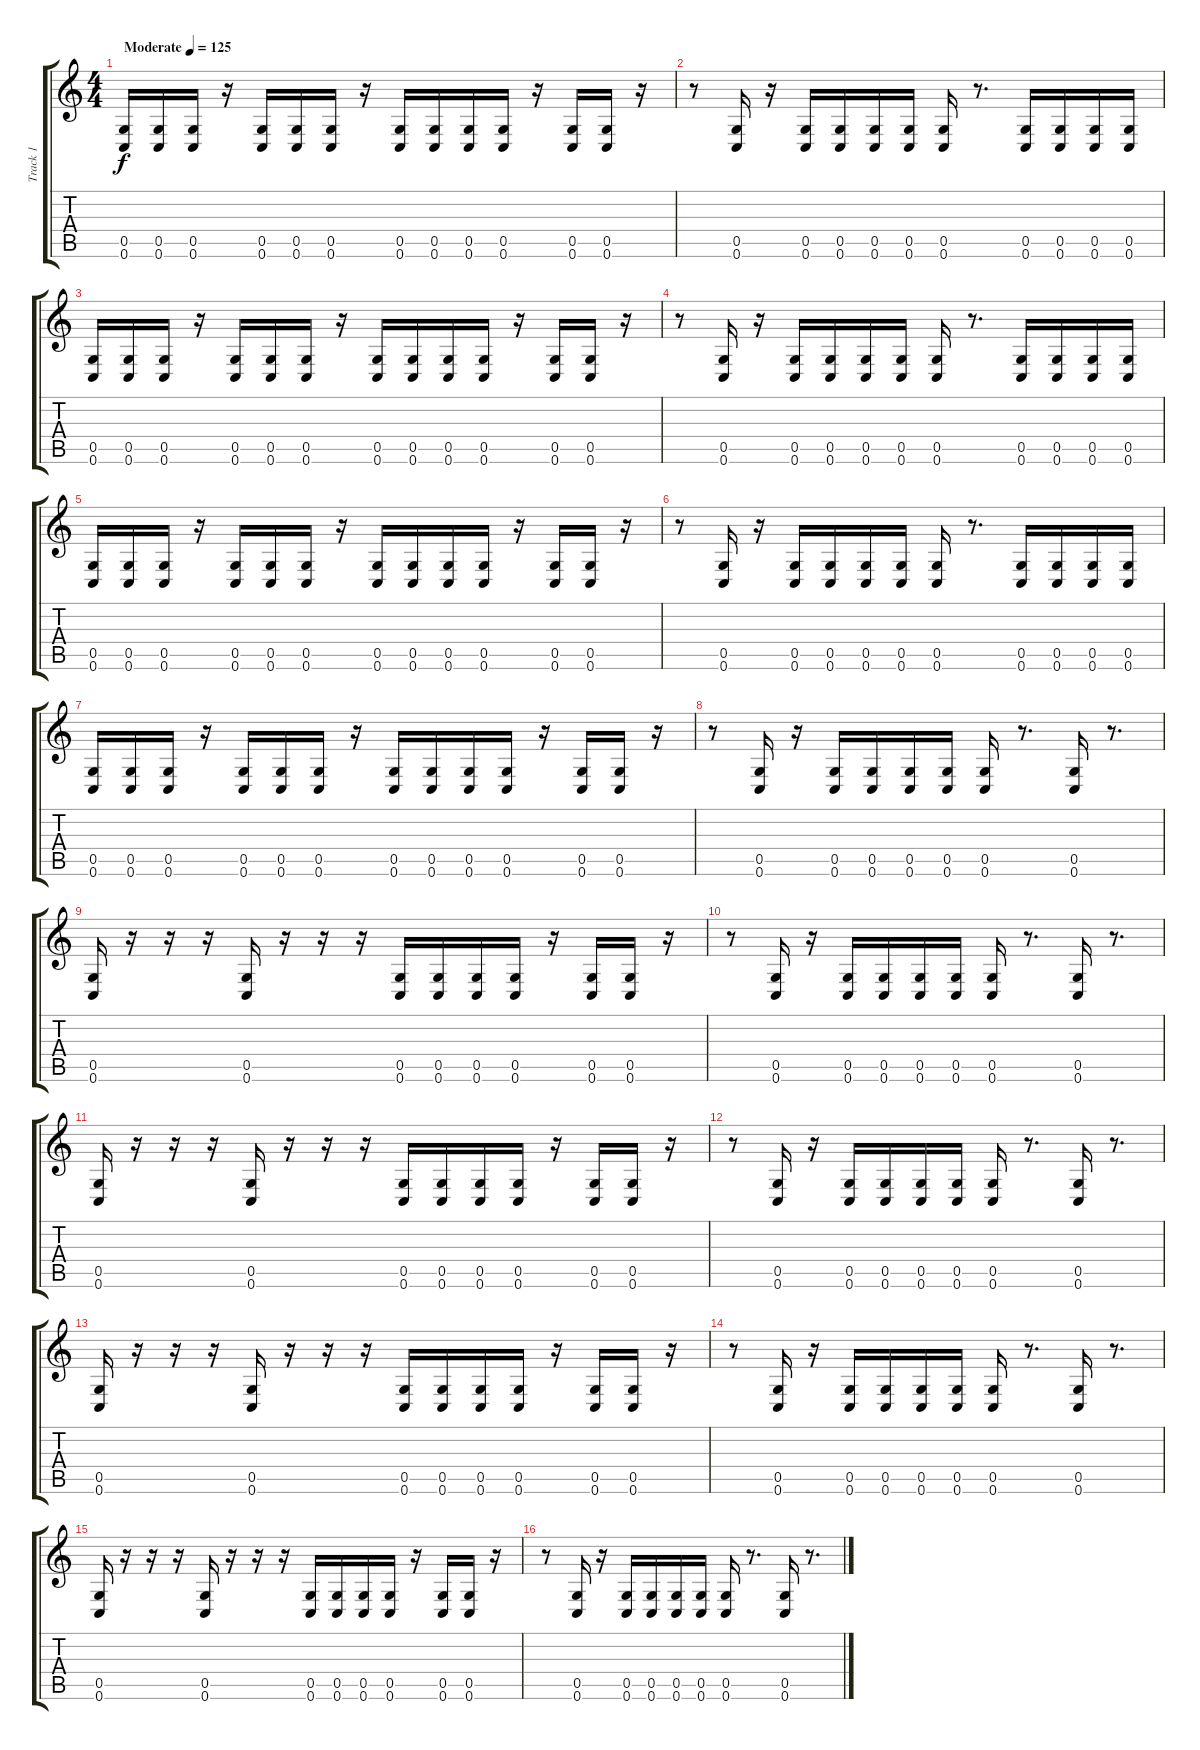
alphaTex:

\track ("Track 1" "Track 1") {instrument distortionguitar}
\staff {score tabs}
\tuning (D4 A3 F3 C3 G2 C2) {hide}
\ts (4 4)
\tempo (125 "Moderate")
\clef g2
\ks c
(0.5 0.6).16{dy f instrument distortionguitar} (0.5 0.6).16 (0.5 0.6).16 r.16 (0.5 0.6).16 (0.5 0.6).16 (0.5 0.6).16 r.16 (0.5 0.6).16 (0.5 0.6).16 (0.5 0.6).16 (0.5 0.6).16 r.16 (0.5 0.6).16 (0.5 0.6).16 r.16 |
r.8 (0.5 0.6).16 r.16 (0.5 0.6).16 (0.5 0.6).16 (0.5 0.6).16 (0.5 0.6).16 (0.5 0.6).16 r.8{d} (0.5 0.6).16 (0.5 0.6).16 (0.5 0.6).16 (0.5 0.6).16 |
(0.5 0.6).16 (0.5 0.6).16 (0.5 0.6).16 r.16 (0.5 0.6).16 (0.5 0.6).16 (0.5 0.6).16 r.16 (0.5 0.6).16 (0.5 0.6).16 (0.5 0.6).16 (0.5 0.6).16 r.16 (0.5 0.6).16 (0.5 0.6).16 r.16 |
r.8 (0.5 0.6).16 r.16 (0.5 0.6).16 (0.5 0.6).16 (0.5 0.6).16 (0.5 0.6).16 (0.5 0.6).16 r.8{d} (0.5 0.6).16 (0.5 0.6).16 (0.5 0.6).16 (0.5 0.6).16 |
(0.5 0.6).16 (0.5 0.6).16 (0.5 0.6).16 r.16 (0.5 0.6).16 (0.5 0.6).16 (0.5 0.6).16 r.16 (0.5 0.6).16 (0.5 0.6).16 (0.5 0.6).16 (0.5 0.6).16 r.16 (0.5 0.6).16 (0.5 0.6).16 r.16 |
r.8 (0.5 0.6).16 r.16 (0.5 0.6).16 (0.5 0.6).16 (0.5 0.6).16 (0.5 0.6).16 (0.5 0.6).16 r.8{d} (0.5 0.6).16 (0.5 0.6).16 (0.5 0.6).16 (0.5 0.6).16 |
(0.5 0.6).16 (0.5 0.6).16 (0.5 0.6).16 r.16 (0.5 0.6).16 (0.5 0.6).16 (0.5 0.6).16 r.16 (0.5 0.6).16 (0.5 0.6).16 (0.5 0.6).16 (0.5 0.6).16 r.16 (0.5 0.6).16 (0.5 0.6).16 r.16 |
r.8 (0.5 0.6).16 r.16 (0.5 0.6).16 (0.5 0.6).16 (0.5 0.6).16 (0.5 0.6).16 (0.5 0.6).16 r.8{d} (0.5 0.6).16 r.8{d} |
(0.5 0.6).16 r.16 r.16 r.16 (0.5 0.6).16 r.16 r.16 r.16 (0.5 0.6).16 (0.5 0.6).16 (0.5 0.6).16 (0.5 0.6).16 r.16 (0.5 0.6).16 (0.5 0.6).16 r.16 |
r.8 (0.5 0.6).16 r.16 (0.5 0.6).16 (0.5 0.6).16 (0.5 0.6).16 (0.5 0.6).16 (0.5 0.6).16 r.8{d} (0.5 0.6).16 r.8{d} |
(0.5 0.6).16 r.16 r.16 r.16 (0.5 0.6).16 r.16 r.16 r.16 (0.5 0.6).16 (0.5 0.6).16 (0.5 0.6).16 (0.5 0.6).16 r.16 (0.5 0.6).16 (0.5 0.6).16 r.16 |
r.8 (0.5 0.6).16 r.16 (0.5 0.6).16 (0.5 0.6).16 (0.5 0.6).16 (0.5 0.6).16 (0.5 0.6).16 r.8{d} (0.5 0.6).16 r.8{d} |
(0.5 0.6).16 r.16 r.16 r.16 (0.5 0.6).16 r.16 r.16 r.16 (0.5 0.6).16 (0.5 0.6).16 (0.5 0.6).16 (0.5 0.6).16 r.16 (0.5 0.6).16 (0.5 0.6).16 r.16 |
r.8 (0.5 0.6).16 r.16 (0.5 0.6).16 (0.5 0.6).16 (0.5 0.6).16 (0.5 0.6).16 (0.5 0.6).16 r.8{d} (0.5 0.6).16 r.8{d} |
(0.5 0.6).16 r.16 r.16 r.16 (0.5 0.6).16 r.16 r.16 r.16 (0.5 0.6).16 (0.5 0.6).16 (0.5 0.6).16 (0.5 0.6).16 r.16 (0.5 0.6).16 (0.5 0.6).16 r.16 |
r.8 (0.5 0.6).16 r.16 (0.5 0.6).16 (0.5 0.6).16 (0.5 0.6).16 (0.5 0.6).16 (0.5 0.6).16 r.8{d} (0.5 0.6).16 r.8{d}
